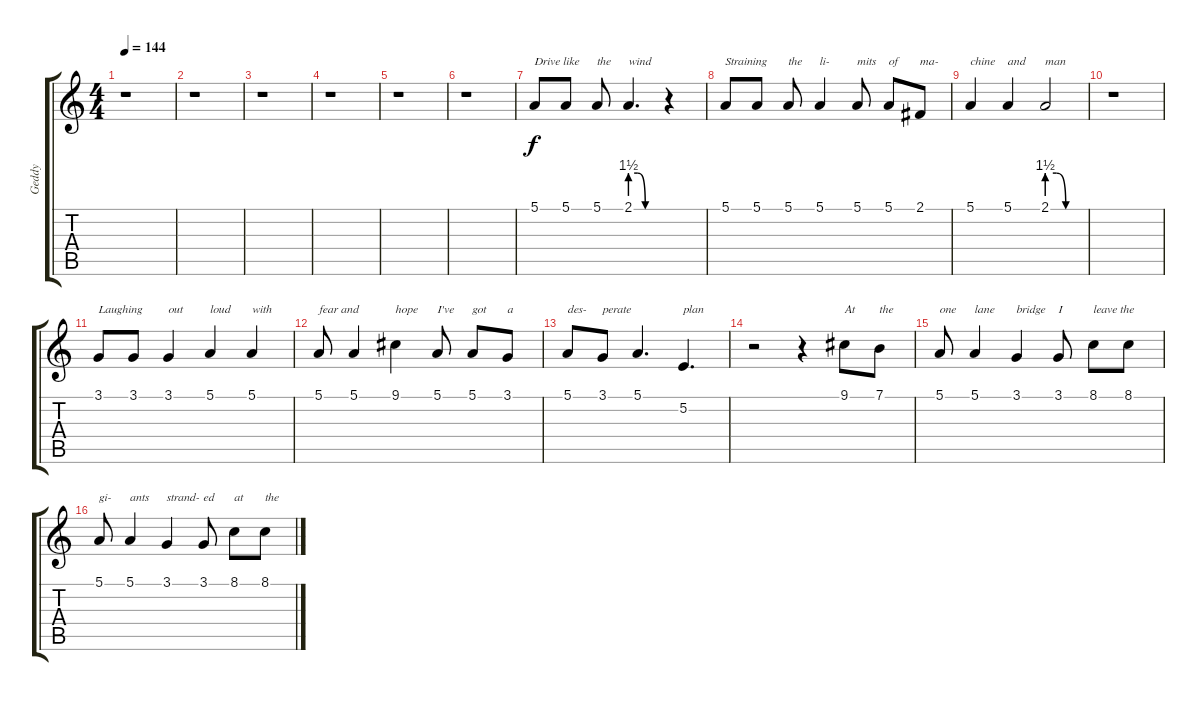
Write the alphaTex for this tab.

\track ("Geddy" "Geddy") {instrument lead6voice}
\staff {score tabs}
\tuning (E4 B3 G3 D3 A2 E2) {hide}
\ts (4 4)
\tempo 144
\clef g2
\ks c
r.1{dy f} |
r.1 |
r.1 |
r.1 |
r.1 |
r.1 |
5.1.8{txt "Drive like"} 5.1.8 5.1.8{txt "the"} 2.1{be (custom 0 6 15 6 30 0 60 0)}.4{d txt "wind"} r.4 |
5.1.8{txt "Straining"} 5.1.8 5.1.8{txt "the"} 5.1.4{txt "li-"} 5.1.8{txt "mits"} 5.1.8{txt "of"} 2.1.8{txt "ma-"} |
5.1.4{txt "chine"} 5.1.4{txt "and"} 2.1{be (custom 0 6 15 6 30 0 60 0)}.2{txt "man"} |
r.1 |
3.1.8{txt "Laughing"} 3.1.8 3.1.4{txt "out"} 5.1.4{txt "loud"} 5.1.4{txt "with"} |
5.1.8{txt "fear and"} 5.1.4 9.1.4{txt "hope"} 5.1.8{txt "I've"} 5.1.8{txt "got"} 3.1.8{txt "a"} |
5.1.8{txt "des-"} 3.1.8{txt "perate"} 5.1.4{d} 5.2.4{d txt "plan"} |
r.2 r.4 9.1.8{txt "At"} 7.1.8{txt "the"} |
5.1.8{txt "one"} 5.1.4{txt "lane"} 3.1.4{txt "bridge"} 3.1.8{txt "I"} 8.1.8{txt "leave the"} 8.1.8 |
5.1.8{txt "gi-"} 5.1.4{txt "ants"} 3.1.4{txt "strand-"} 3.1.8{txt "ed"} 8.1.8{txt "at"} 8.1.8{txt "the"}
